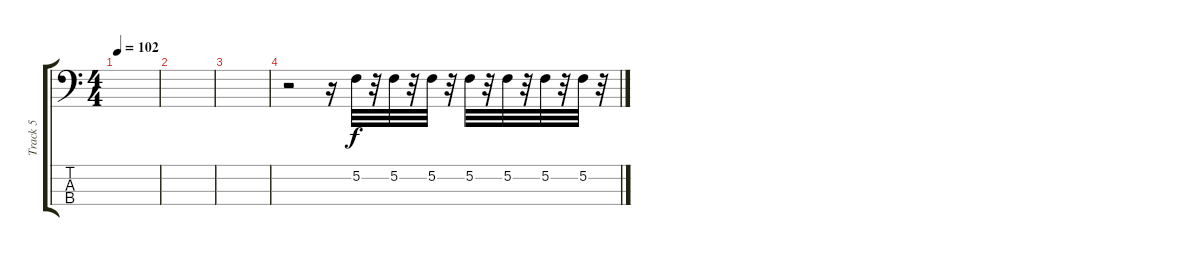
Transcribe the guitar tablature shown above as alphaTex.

\track ("Track 5" "Track 5") {instrument slapbass1}
\staff {score tabs}
\tuning (F2 C2 G1 C1) {hide}
\ts (4 4)
\tempo 102
\clef f4
\ks c
|
|
|
r.2 r.16 5.2.32 r.32 5.2.32 r.32 5.2.32 r.32 5.2.32 r.32 5.2.32 r.32 5.2.32 r.32 5.2.32 r.32
